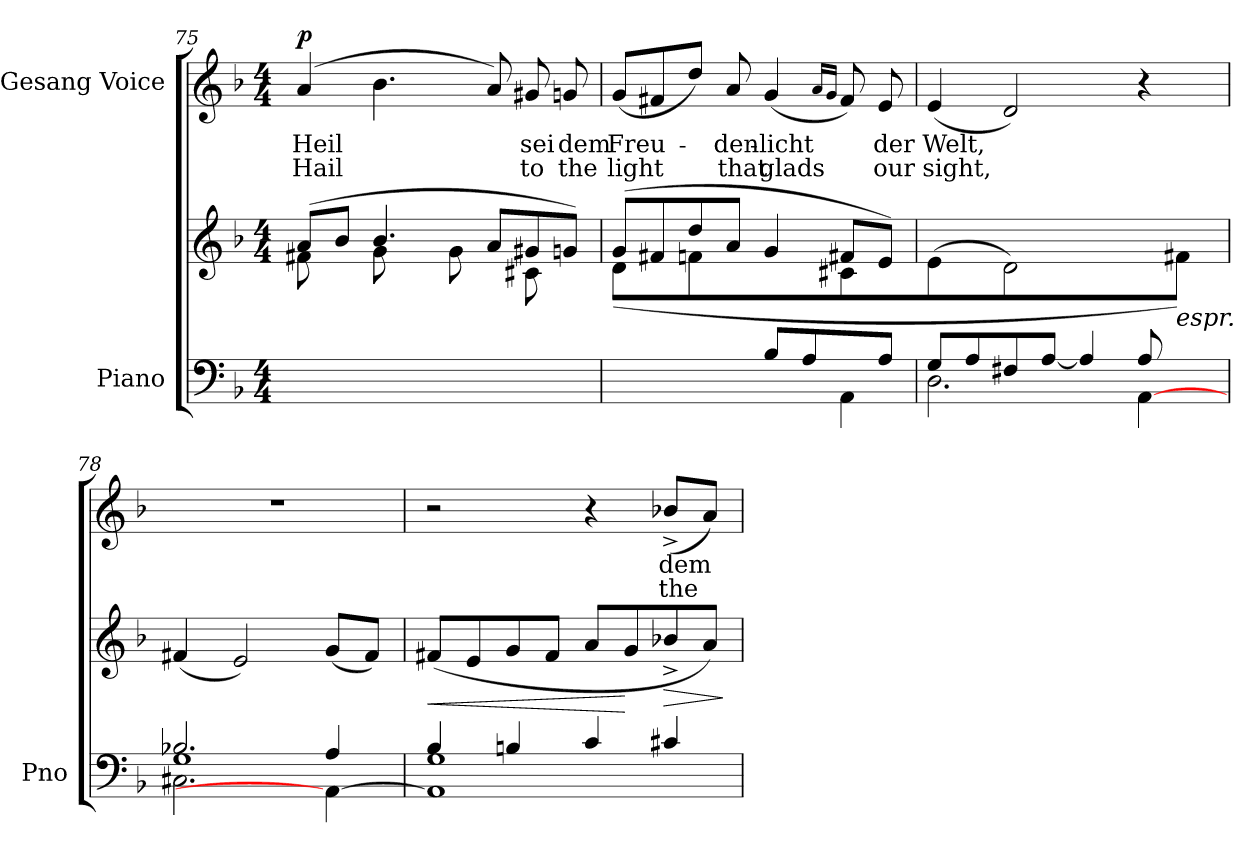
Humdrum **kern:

**kern	**kern	**dynam	**kern	**text	**text	**dynam
*part2	*part2	*part2	*part1	*part1	*part1	*part1
*staff3	*staff2	*staff2/3	*staff1	*staff1	*staff1	*staff1
*I"Piano	*	*	*I"Gesang Voice	*	*	*
*I'Pno	*	*	*	*	*	*
*clefF4	*clefG2	*	*clefG2	*	*	*
*k[b-]	*k[b-]	*	*k[b-]	*	*	*
*M4/4	*M4/4	*	*M4/4	*	*	*
=75	=75	=75	=75	=75	=75	=75
*	*^	*	*	*	*	*
!	!	!	!	!	!LO:LY:b	!LO:LY:b	!LO:DY:a
8ryy	(>8a/L	(<8f#X\L	.	(4a/	Heil	Hail	p
8A/	8b-/J	8ryy	.	.	.	.	.
8ryy	4.b-/	8g\	.	4.b-\	.	.	.
8A/J	.	8ryy	.	.	.	.	.
8ryy	.	8g\L	.	.	.	.	.
8A/	8a/L	8ryy	.	8a/)	.	.	.
!	!	!	!	!	!LO:LY:b	!LO:LY:b	!
8ryy	8g#X/	8c#X\	.	8g#X/	sei	to	.
!	!	!	!	!	!LO:LY:b	!LO:LY:b	!
8A/J)	8gn/J)	8ryy	.	8gn/	dem	the	.
!!LO:LB:g=z
=76	=76	=76	=76	=76	=76	=76	=76
*^	*	*	*	*	*	*	*
!	!	!	!	!	!	!LO:LY:b	!LO:LY:b	!
8ryy	2.ryy	(>8g/L	(<8d\L	.	(8g/L	Freu-	light	.
8A/	.	8f#X/	8ryy	.	8f#X/	.	.	.
8ryy	.	8dd/	8fn\	.	8dd/J)	.	.	.
!	!	!	!	!	!	!LO:LY:b	!LO:LY:b	!
8A/J	.	8a/J	4.ryy	.	8a/	-den-	that	.
!	!	!	!	!	!	!LO:LY:b	!LO:LY:b	!
8B-/L	.	4g/	.	.	(4g/	-licht	glads	.
8A/	.	.	.	.	.	.	.	.
.	.	.	.	.	16qa/LL	.	.	.
.	.	.	.	.	16qg/JJ	.	.	.
8ryy	4AA\	8f#X/L	8c#X\	.	8f#/)	.	.	.
!	!	!	!	!	!	!LO:LY:b	!LO:LY:b	!
8A/J)	.	8e/J)	8ryy	.	8e/	der	our	.
=77	=77	=77	=77	=77	=77	=77	=77	=77
*	*^	*	*	*	*	*	*	*
!	!	!	!	!	!	!	!LO:LY:b	!LO:LY:b	!
*	*	*	*v	*v	*	*	*	*	*
2.ryy	8G/L	2.D\	(4e/	.	(4e/	Welt,	sight,	.
.	8A/	.	.	.	.	.	.	.
.	8F#X/	.	2d/)	.	2d/)	.	.	.
.	[8A/J	.	.	.	.	.	.	.
.	4A/]	.	.	.	.	.	.	.
(8A/L	4ryy	[4AA\	8ryy	.	4r	.	.	.
!	!	!	!LO:TX:b:i:t=espr.	!	!	!	!	!
8ryy	.	.	8f#X\J)	.	.	.	.	.
=78	=78	=78	=78	=78	=78	=78	=78	=78
2.B-X/	1G	2.C#X\	(4f#X/	.	1r	.	.	.
.	.	.	2e/)	.	.	.	.	.
4A/	.	4AA\_	(8g/L	.	.	.	.	.
.	.	.	8f#/J)	.	.	.	.	.
*	*v	*v	*	*	*	*	*	*
=79	=79	=79	=79	=79	=79	=79	=79
!	!	!	!LO:HP:b	!	!	!	!
4B-/	1AA] 1G	(>8f#X/L	<	2r	.	.	.
.	.	8e/	.	.	.	.	.
4Bn/	.	8g/	.	.	.	.	.
.	.	8f#/J	.	.	.	.	.
4c/	.	8a/L	.	4r	.	.	.
.	.	8g/	[	.	.	.	.
!	!	!	!LO:HP:b	!	!LO:LY:b	!LO:LY:b	!
4c#X/	.	8b-X^>/	>	(8b-X^>/L	-dem	the	.
.	.	8a/J)	.	8a/J)	.	.	.
*v	*v	*	*	*	*	*	*
.	.	]	.	.	.	.
=	=	=	=	=	=	=
*-	*-	*-	*-	*-	*-	*-
